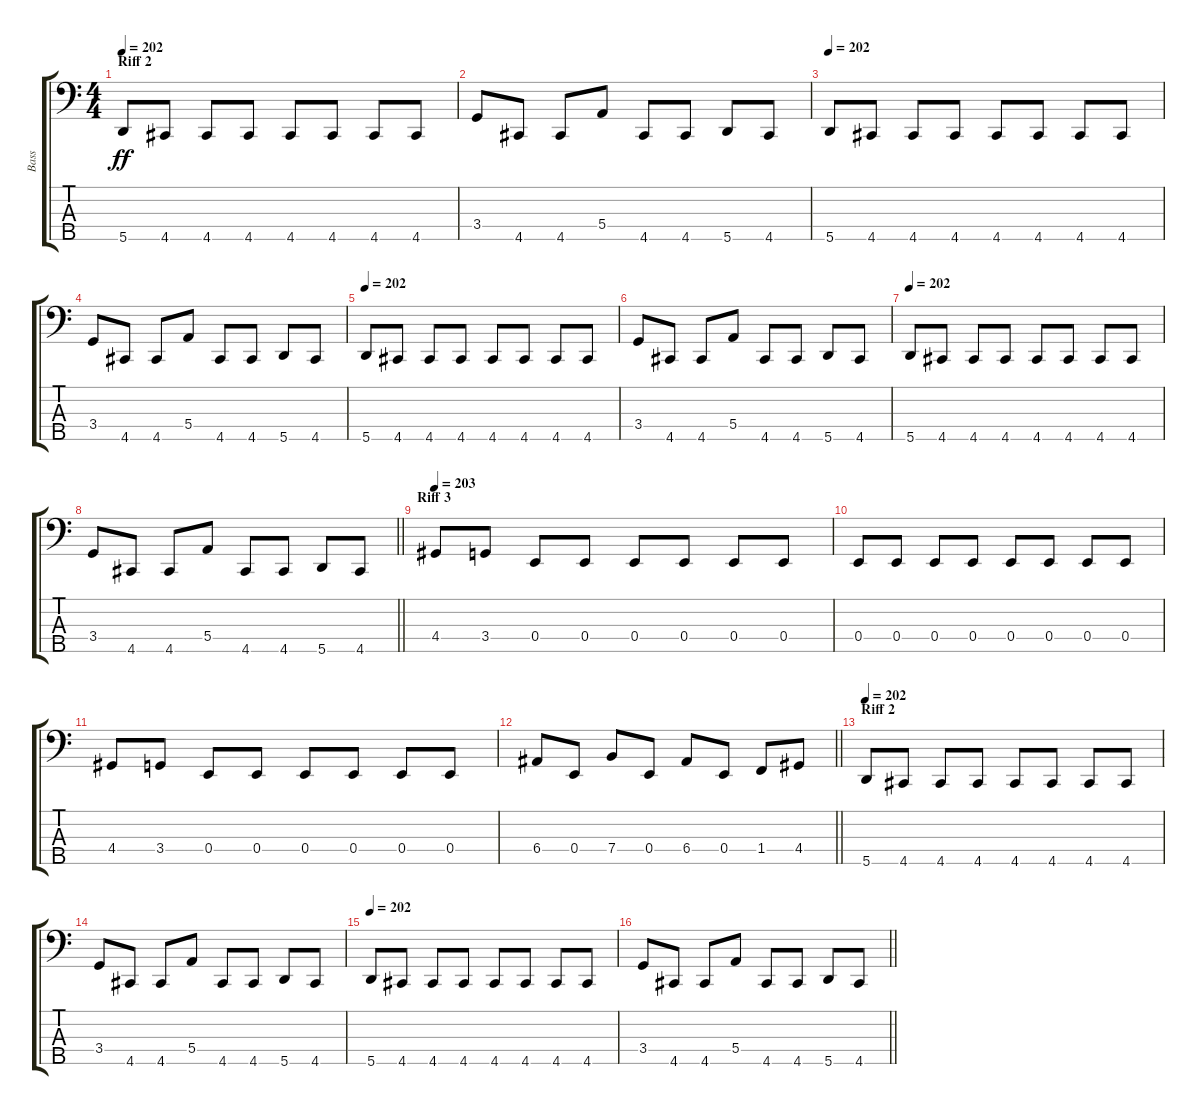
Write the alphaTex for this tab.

\track ("Bass" "Bass") {instrument electricbasspick}
\staff {score tabs}
\tuning (G2 D2 A1 E1 A0) {hide}
\ts (4 4)
\section ("" "Riff 2")
\tempo 198
\tempo 202
\clef f4
\ks c
5.5.8{dy ff} 4.5.8 4.5.8 4.5.8 4.5.8 4.5.8 4.5.8 4.5.8 |
3.4.8 4.5.8 4.5.8 5.4.8 4.5.8 4.5.8 5.5.8 4.5.8 |
\tempo 202
5.5.8 4.5.8 4.5.8 4.5.8 4.5.8 4.5.8 4.5.8 4.5.8 |
3.4.8 4.5.8 4.5.8 5.4.8 4.5.8 4.5.8 5.5.8 4.5.8 |
\tempo 202
5.5.8 4.5.8 4.5.8 4.5.8 4.5.8 4.5.8 4.5.8 4.5.8 |
3.4.8 4.5.8 4.5.8 5.4.8 4.5.8 4.5.8 5.5.8 4.5.8 |
\tempo 202
5.5.8 4.5.8 4.5.8 4.5.8 4.5.8 4.5.8 4.5.8 4.5.8 |
\barLineRight lightlight
3.4.8 4.5.8 4.5.8 5.4.8 4.5.8 4.5.8 5.5.8 4.5.8 |
\section ("" "Riff 3")
\tempo 203
4.4.8 3.4.8 0.4.8 0.4.8 0.4.8 0.4.8 0.4.8 0.4.8 |
0.4.8 0.4.8 0.4.8 0.4.8 0.4.8 0.4.8 0.4.8 0.4.8 |
4.4.8 3.4.8 0.4.8 0.4.8 0.4.8 0.4.8 0.4.8 0.4.8 |
\barLineRight lightlight
6.4.8 0.4.8 7.4.8 0.4.8 6.4.8 0.4.8 1.4.8 4.4.8 |
\section ("" "Riff 2")
\tempo 199
\tempo 202
5.5.8 4.5.8 4.5.8 4.5.8 4.5.8 4.5.8 4.5.8 4.5.8 |
3.4.8 4.5.8 4.5.8 5.4.8 4.5.8 4.5.8 5.5.8 4.5.8 |
\tempo 202
5.5.8 4.5.8 4.5.8 4.5.8 4.5.8 4.5.8 4.5.8 4.5.8 |
\barLineRight lightlight
3.4.8 4.5.8 4.5.8 5.4.8 4.5.8 4.5.8 5.5.8 4.5.8
